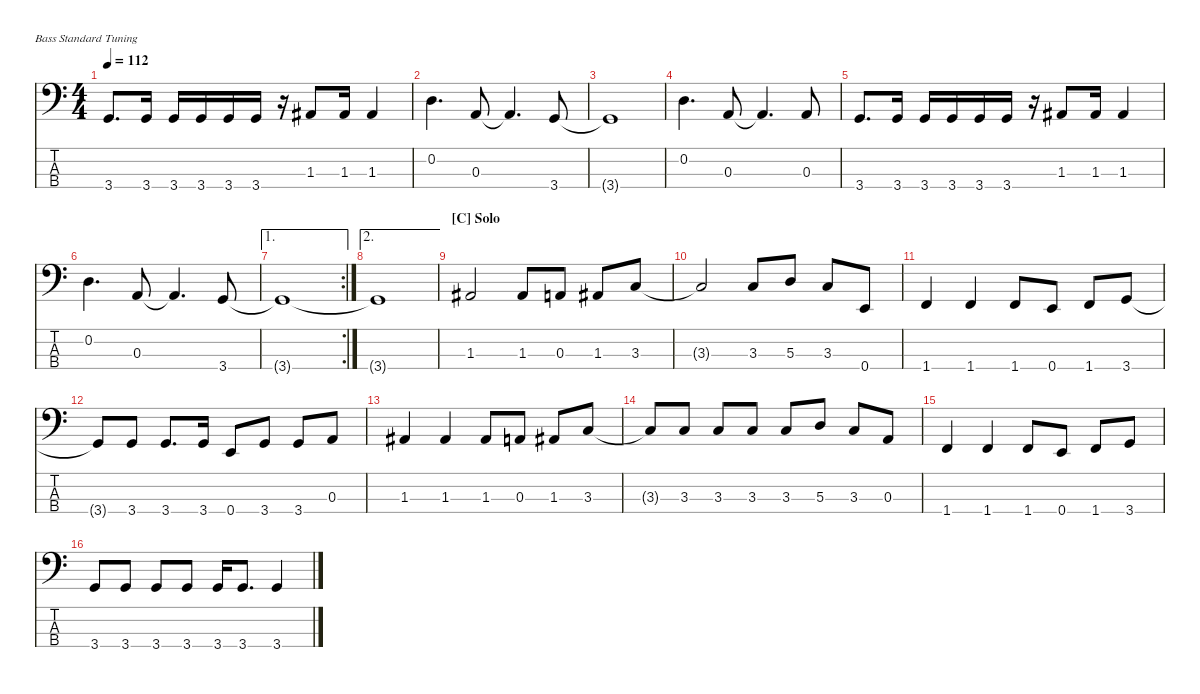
\hideDynamics
\bracketExtendMode nobrackets
\singleTrackTrackNamePolicy hidden
\multiTrackTrackNamePolicy hidden
\firstSystemTrackNameMode fullname
\firstSystemTrackNameOrientation horizontal
\otherSystemsTrackNameOrientation horizontal
\track ("Bass" "E-Bass") {defaultSystemsLayout 4 instrument electricbassfinger}
\staff {score tabs}
\tuning (G2 D2 A1 E1)
\ts (4 4)
\tempo 112
\clef f4
\ks c
3.4.8{d dy f beam Up} 3.4.16{beam Up} 3.4.16{beam Up} 3.4.16{beam Up} 3.4.16{beam Up} 3.4.16{beam Up} r.16{beam Up} 1.3{acc #}.8{beam Up} 1.3{acc #}.16{beam Up} 1.3{acc #}.4{beam Up} |
0.2.4{d beam Down} 0.3.8{beam Up} 0.3{t}.4{d beam Up} 3.4.8{beam Up} |
3.4{t}.1{beam Up} |
0.2.4{d beam Down} 0.3.8{beam Up} 0.3{t}.4{d beam Up} 0.3.8{beam Up} |
3.4.8{d beam Up} 3.4.16{beam Up} 3.4.16{beam Up} 3.4.16{beam Up} 3.4.16{beam Up} 3.4.16{beam Up} r.16{beam Up} 1.3{acc #}.8{beam Up} 1.3{acc #}.16{beam Up} 1.3{acc #}.4{beam Up} |
0.2.4{d beam Down} 0.3.8{beam Up} 0.3{t}.4{d beam Up} 3.4.8{beam Up} |
\ae 1
\rc 2
3.4{t}.1{beam Up} |
\ae 2
3.4{t}.1{beam Up} |
\section ("C" "Solo")
1.3{acc #}.2{beam Up} 1.3{acc #}.8{beam Up} 0.3.8{beam Up} 1.3{acc #}.8{beam Up} 3.3.8{beam Up} |
3.3{t}.2{beam Up} 3.3.8{beam Up} 5.3.8{beam Up} 3.3.8{beam Up} 0.4.8{beam Up} |
1.4.4{beam Up} 1.4.4{beam Up} 1.4.8{beam Up} 0.4.8{beam Up} 1.4.8{beam Up} 3.4.8{beam Up} |
3.4{t}.8{beam Up} 3.4.8{beam Up} 3.4.8{d beam Up} 3.4.16{beam Up} 0.4.8{beam Up} 3.4.8{beam Up} 3.4.8{beam Up} 0.3.8{beam Up} |
1.3{acc #}.4{beam Up} 1.3{acc #}.4{beam Up} 1.3{acc #}.8{beam Up} 0.3.8{beam Up} 1.3{acc #}.8{beam Up} 3.3.8{beam Up} |
3.3{t}.8{beam Up} 3.3.8{beam Up} 3.3.8{beam Up} 3.3.8{beam Up} 3.3.8{beam Up} 5.3.8{beam Up} 3.3.8{beam Up} 0.3.8{beam Up} |
1.4.4{beam Up} 1.4.4{beam Up} 1.4.8{beam Up} 0.4.8{beam Up} 1.4.8{beam Up} 3.4.8{beam Up} |
3.4.8{beam Up} 3.4.8{beam Up} 3.4.8{beam Up} 3.4.8{beam Up} 3.4.16{beam Up} 3.4.8{d beam Up} 3.4.4{beam Up}
